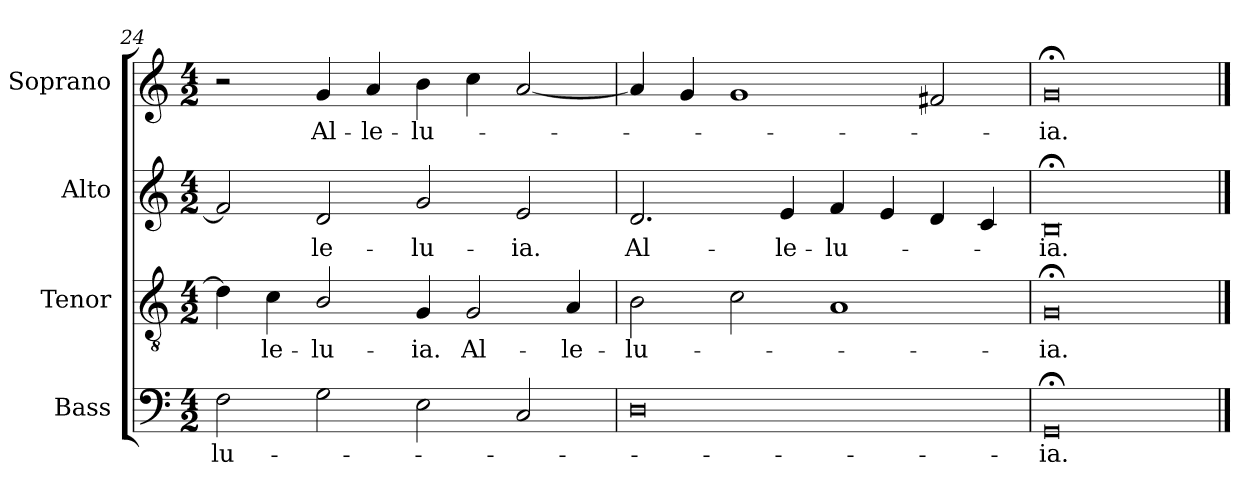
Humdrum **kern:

**kern	**text	**kern	**text	**kern	**text	**kern	**text
*part4	*part4	*part3	*part3	*part2	*part2	*part1	*part1
*staff4	*staff4	*staff3	*staff3	*staff2	*staff2	*staff1	*staff1
*I"Bass	*	*I"Tenor	*	*I"Alto	*	*I"Soprano	*
*I'B.	*	*I'T.	*	*I'A.	*	*I'S.	*
*clefF4	*	*clefGv2	*	*clefG2	*	*clefG2	*
*	*	*ITrd7c12	*	*	*	*	*
*k[]	*	*k[]	*	*k[]	*	*k[]	*
*C:	*	*C:	*	*C:	*	*C:	*
*M4/2	*	*M4/2	*	*M4/2	*	*M4/2	*
=24	=24	=24	=24	=24	=24	=24	=24
!	!LO:LY:b:color=#000000	!	!	!	!	!	!
2Fi\	-lu-	4Di\]	.	2fi/]	.	2r	.
!	!	!	!LO:LY:b:color=#000000	!	!	!	!
.	.	4Ci\	-le-	.	.	.	.
!	!	!	!LO:LY:b:color=#000000	!	!	!	!
!	!	!	!	!	!LO:LY:b:color=#000000	!	!
!	!	!	!	!	!	!	!LO:LY:b:color=#000000
2Gi\	.	2BBi/	-lu-	2di/	-le-	4gi/	Al-
!	!	!	!	!	!	!	!LO:LY:b:color=#000000
.	.	.	.	.	.	4ai/	-le-
!	!	!	!LO:LY:b:color=#000000	!	!	!	!
!	!	!	!	!	!LO:LY:b:color=#000000	!	!
!	!	!	!	!	!	!	!LO:LY:b:color=#000000
2Ei\	.	4GGi/	-ia.	2gi/	-lu-	4bi\	-lu-
!	!	!	!LO:LY:b:color=#000000	!	!	!	!
.	.	2GGi/	Al-	.	.	4cci\	.
!	!	!	!	!	!LO:LY:b:color=#000000	!	!
2Ci/	.	.	.	2ei/	-ia.	[2ai/	.
!	!	!	!LO:LY:b:color=#000000	!	!	!	!
.	.	4AAi/	-le-	.	.	.	.
=25	=25	=25	=25	=25	=25	=25	=25
!	!	!	!LO:LY:b:color=#000000	!	!	!	!
!	!	!	!	!	!LO:LY:b:color=#000000	!	!
0Di	.	2BBi\	-lu-	2.di/	Al-	4ai/]	.
.	.	.	.	.	.	4gi/	.
.	.	2Ci\	.	.	.	1gi	.
!	!	!	!	!	!LO:LY:b:color=#000000	!	!
.	.	.	.	4ei/	-le-	.	.
!	!	!	!	!	!LO:LY:b:color=#000000	!	!
.	.	1AAi	.	4fi/	-lu-	.	.
.	.	.	.	4ei/	.	.	.
.	.	.	.	4di/	.	2f#Xi/	.
.	.	.	.	4ci/	.	.	.
=26	=26	=26	=26	=26	=26	=26	=26
!	!LO:LY:b:color=#000000	!	!	!	!	!	!
!	!	!	!LO:LY:b:color=#000000	!	!	!	!
!	!	!	!	!	!LO:LY:b:color=#000000	!	!
!	!	!	!	!	!	!	!LO:LY:b:color=#000000
0GG;i	-ia.	0GG;i	-ia.	0B;i	-ia.	0g;i	-ia.
==	==	==	==	==	==	==	==
*-	*-	*-	*-	*-	*-	*-	*-
